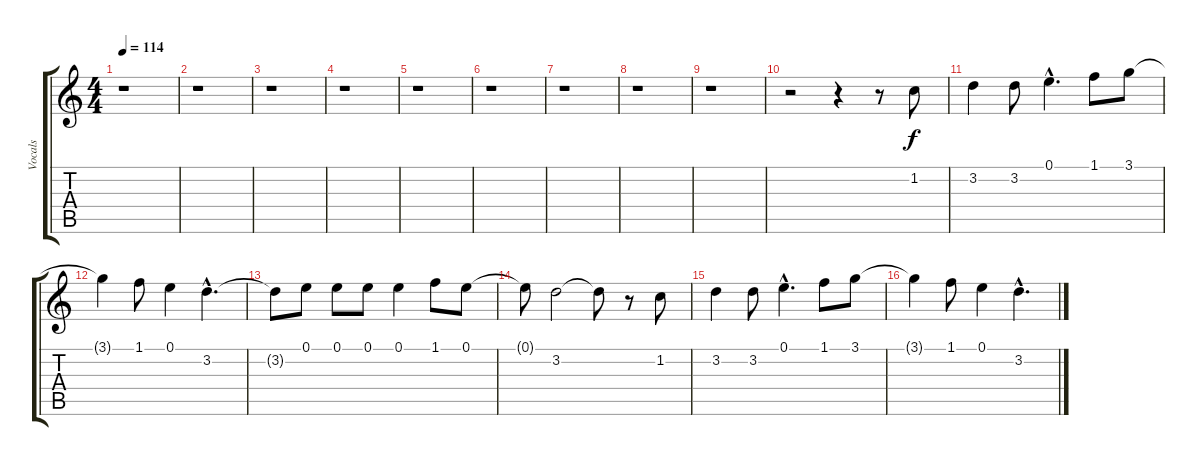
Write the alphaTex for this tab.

\track ("Vocals" "Vocals") {instrument flute}
\staff {score tabs}
\tuning (E5 B4 G4 D4 A3 E3) {hide}
\ts (4 4)
\tempo 114
\clef g2
\ks c
r.1{dy f instrument flute} |
r.1 |
r.1 |
r.1 |
r.1 |
r.1 |
r.1 |
r.1 |
r.1 |
r.2 r.4 r.8 1.2.8 |
3.2.4 3.2.8 0.1{hac}.4{d} 1.1.8 3.1.8 |
3.1{t}.4 1.1.8 0.1.4 3.2{hac}.4{d} |
3.2{t}.8 0.1.8 0.1.8 0.1.8 0.1.4 1.1.8 0.1.8 |
0.1{t}.8 3.2.2 3.2{t}.8 r.8 1.2.8 |
3.2.4 3.2.8 0.1{hac}.4{d} 1.1.8 3.1.8 |
3.1{t}.4 1.1.8 0.1.4 3.2{hac}.4{d}
